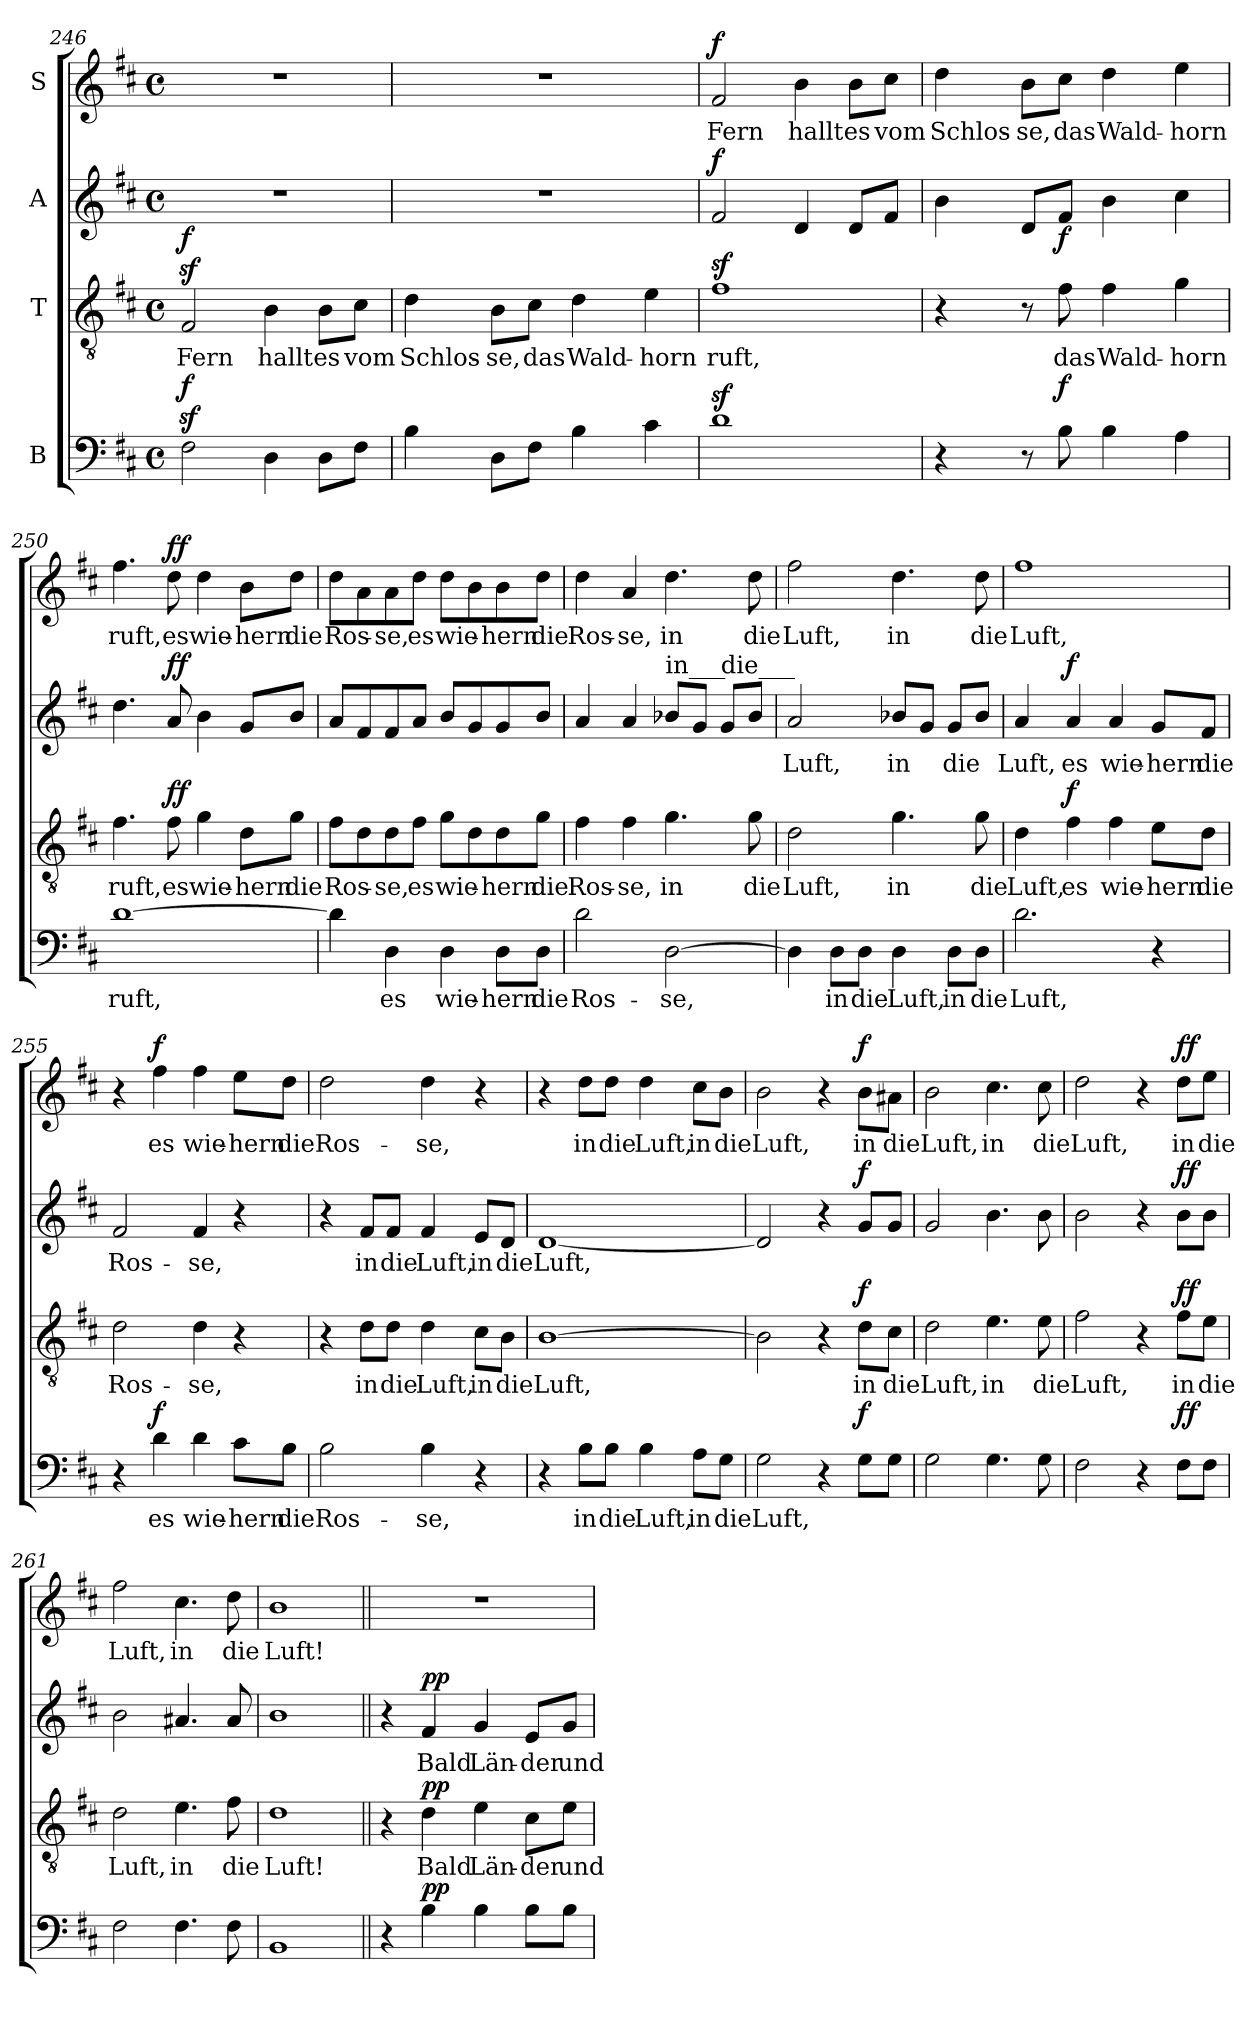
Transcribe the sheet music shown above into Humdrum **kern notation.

**kern	**text	**dynam	**kern	**text	**dynam	**kern	**text	**dynam	**kern	**text	**dynam
*part4	*part4	*part4	*part3	*part3	*part3	*part2	*part2	*part2	*part1	*part1	*part1
*staff4	*staff4	*staff4	*staff3	*staff3	*staff3	*staff2	*staff2	*staff2	*staff1	*staff1	*staff1
*I"B	*	*	*I"T	*	*	*I"A	*	*	*I"S	*	*
!!LO:PB:g=z
*clefF4	*	*	*clefGv2	*	*	*clefG2	*	*	*clefG2	*	*
*k[f#c#]	*	*	*k[f#c#]	*	*	*k[f#c#]	*	*	*k[f#c#]	*	*
*M4/4	*	*	*M4/4	*	*	*M4/4	*	*	*M4/4	*	*
*met(c)	*	*	*met(c)	*	*	*met(c)	*	*	*met(c)	*	*
=246	=246	=246	=246	=246	=246	=246	=246	=246	=246	=246	=246
!	!	!LO:DY:b	!	!LO:LY:b	!LO:DY:b	!	!	!	!	!	!
2F#z<\	.	f	2F#z</	Fern	f	1r	.	.	1r	.	.
!	!	!	!	!LO:LY:b	!	!	!	!	!	!	!
4D\	.	.	4B\	hallt	.	.	.	.	.	.	.
!	!	!	!	!LO:LY:b	!	!	!	!	!	!	!
8D\L	.	.	8B\L	es	.	.	.	.	.	.	.
!	!	!	!	!LO:LY:b	!	!	!	!	!	!	!
8F#\J	.	.	8c#\J	vom	.	.	.	.	.	.	.
=247	=247	=247	=247	=247	=247	=247	=247	=247	=247	=247	=247
!	!	!	!	!LO:LY:b	!	!	!	!	!	!	!
4B\	.	.	4d\	Schlos-	.	1r	.	.	1r	.	.
!	!	!	!	!LO:LY:b	!	!	!	!	!	!	!
8D\L	.	.	8B\L	se,	.	.	.	.	.	.	.
!	!	!	!	!LO:LY:b	!	!	!	!	!	!	!
8F#\J	.	.	8c#\J	das	.	.	.	.	.	.	.
!	!	!	!	!LO:LY:b	!	!	!	!	!	!	!
4B\	.	.	4d\	Wald-	.	.	.	.	.	.	.
!	!	!	!	!LO:LY:b	!	!	!	!	!	!	!
4c#\	.	.	4e\	horn	.	.	.	.	.	.	.
=248	=248	=248	=248	=248	=248	=248	=248	=248	=248	=248	=248
!	!	!	!	!LO:LY:b	!	!	!	!LO:DY:b	!	!LO:LY:b	!LO:DY:b
1dz<	.	.	1f#z<	ruft,	.	2f#/	.	f	2f#/	Fern	f
!	!	!	!	!	!	!	!	!	!	!LO:LY:b	!
.	.	.	.	.	.	4d/	.	.	4b\	hallt	.
!	!	!	!	!	!	!	!	!	!	!LO:LY:b	!
.	.	.	.	.	.	8d/L	.	.	8b\L	es	.
!	!	!	!	!	!	!	!	!	!	!LO:LY:b	!
.	.	.	.	.	.	8f#/J	.	.	8cc#\J	vom	.
=249	=249	=249	=249	=249	=249	=249	=249	=249	=249	=249	=249
!	!	!	!	!	!	!	!	!	!	!LO:LY:b	!
4r	.	.	4r	.	.	4b\	.	.	4dd\	Schlos-	.
!	!	!	!	!	!	!	!	!	!	!LO:LY:b	!
8r	.	.	8r	.	.	8d/L	.	.	8b\L	se,	.
!	!	!LO:DY:b	!	!LO:LY:b	!LO:DY:b	!	!	!	!	!LO:LY:b	!
8B\	.	f	8f#\	das	f	8f#/J	.	.	8cc#\J	das	.
!	!	!	!	!LO:LY:b	!	!	!	!	!	!LO:LY:b	!
4B\	.	.	4f#\	Wald-	.	4b\	.	.	4dd\	Wald-	.
!	!	!	!	!LO:LY:b	!	!	!	!	!	!LO:LY:b	!
4A\	.	.	4g\	horn	.	4cc#\	.	.	4ee\	horn	.
!!LO:LB:g=z
=250	=250	=250	=250	=250	=250	=250	=250	=250	=250	=250	=250
!	!LO:LY:b	!	!	!LO:LY:b	!	!	!	!	!	!LO:LY:b	!
[1d	ruft,	.	4.f#\	ruft,	.	4.dd\	.	.	4.ff#\	ruft,	.
!	!	!	!	!LO:LY:b	!LO:DY:b	!	!	!LO:DY:b	!	!LO:LY:b	!LO:DY:b
.	.	.	8f#\	es	ff	8a/	.	ff	8dd\	es	ff
!	!	!	!	!LO:LY:b	!	!	!	!	!	!LO:LY:b	!
.	.	.	4g\	wie-	.	4b\	.	.	4dd\	wie-	.
!	!	!	!	!LO:LY:b	!	!	!	!	!	!LO:LY:b	!
.	.	.	8d\L	hern	.	8g/L	.	.	8b\L	hern	.
!	!	!	!	!LO:LY:b	!	!	!	!	!	!LO:LY:b	!
.	.	.	8g\J	die	.	8b/J	.	.	8dd\J	die	.
=251	=251	=251	=251	=251	=251	=251	=251	=251	=251	=251	=251
!	!	!	!	!LO:LY:b	!	!	!	!	!	!LO:LY:b	!
4d\]	.	.	8f#\L	Ros-	.	8a/L	.	.	8dd\L	Ros-	.
.	.	.	8d\	.	.	8f#/	.	.	8a\	.	.
!	!LO:LY:b	!	!	!LO:LY:b	!	!	!	!	!	!LO:LY:b	!
4D\	es	.	8d\	se,	.	8f#/	.	.	8a\	se,	.
!	!	!	!	!LO:LY:b	!	!	!	!	!	!LO:LY:b	!
.	.	.	8f#\J	es	.	8a/J	.	.	8dd\J	es	.
!	!LO:LY:b	!	!	!LO:LY:b	!	!	!	!	!	!LO:LY:b	!
4D\	wie-	.	8g\L	wie-	.	8b/L	.	.	8dd\L	wie-	.
.	.	.	8d\	.	.	8g/	.	.	8b\	.	.
!	!LO:LY:b	!	!	!LO:LY:b	!	!	!	!	!	!LO:LY:b	!
8D\L	hern	.	8d\	hern	.	8g/	.	.	8b\	hern	.
!	!LO:LY:b	!	!	!LO:LY:b	!	!	!	!	!	!LO:LY:b	!
8D\J	die	.	8g\J	die	.	8b/J	.	.	8dd\J	die	.
=252	=252	=252	=252	=252	=252	=252	=252	=252	=252	=252	=252
!	!LO:LY:b	!	!	!LO:LY:b	!	!	!	!	!	!LO:LY:b	!
2d\	Ros-	.	4f#\	Ros-	.	4a/	.	.	4dd\	Ros-	.
!	!	!	!	!LO:LY:b	!	!	!	!	!	!LO:LY:b	!
.	.	.	4f#\	se,	.	4a/	.	.	4a/	se,	.
!	!	!	!	!	!	!LO:TX:a:t=in___	!	!	!	!	!
!	!LO:LY:b	!	!	!LO:LY:b	!	!	!	!	!	!LO:LY:b	!
[2D\	se,	.	4.g\	in	.	8b-X/L	.	.	4.dd\	in	.
.	.	.	.	.	.	8g/J	.	.	.	.	.
!	!	!	!	!	!	!LO:TX:a:t=die___	!	!	!	!	!
.	.	.	.	.	.	8g/L	.	.	.	.	.
!	!	!	!	!LO:LY:b	!	!	!	!	!	!LO:LY:b	!
.	.	.	8g\	die	.	8b-/J	.	.	8dd\	die	.
!!LO:LB:g=z
=253	=253	=253	=253	=253	=253	=253	=253	=253	=253	=253	=253
!	!	!	!	!LO:LY:b	!	!	!LO:LY:b	!	!	!LO:LY:b	!
4D\]	.	.	2d\	Luft,	.	2a/	Luft,	.	2ff#\	Luft,	.
!	!LO:LY:b	!	!	!	!	!	!	!	!	!	!
8D\L	in	.	.	.	.	.	.	.	.	.	.
!	!LO:LY:b	!	!	!	!	!	!	!	!	!	!
8D\J	die	.	.	.	.	.	.	.	.	.	.
!	!LO:LY:b	!	!	!LO:LY:b	!	!	!LO:LY:b	!	!	!LO:LY:b	!
4D\	Luft,	.	4.g\	in	.	8b-X/L	in	.	4.dd\	in	.
.	.	.	.	.	.	8g/J	.	.	.	.	.
!	!LO:LY:b	!	!	!	!	!	!LO:LY:b	!	!	!	!
8D\L	in	.	.	.	.	8g/L	die	.	.	.	.
!	!LO:LY:b	!	!	!LO:LY:b	!	!	!	!	!	!LO:LY:b	!
8D\J	die	.	8g\	die	.	8b-/J	.	.	8dd\	die	.
=254	=254	=254	=254	=254	=254	=254	=254	=254	=254	=254	=254
!	!LO:LY:b	!	!	!LO:LY:b	!	!	!LO:LY:b	!	!	!LO:LY:b	!
2.d\	Luft,	.	4d\	Luft,	.	4a/	Luft,	.	1ff#	Luft,	.
!	!	!	!	!LO:LY:b	!LO:DY:b	!	!LO:LY:b	!LO:DY:b	!	!	!
.	.	.	4f#\	es	f	4a/	es	f	.	.	.
!	!	!	!	!LO:LY:b	!	!	!LO:LY:b	!	!	!	!
.	.	.	4f#\	wie-	.	4a/	wie-	.	.	.	.
!	!	!	!	!LO:LY:b	!	!	!LO:LY:b	!	!	!	!
4r	.	.	8e\L	hern	.	8g/L	hern	.	.	.	.
!	!	!	!	!LO:LY:b	!	!	!LO:LY:b	!	!	!	!
.	.	.	8d\J	die	.	8f#/J	die	.	.	.	.
=255	=255	=255	=255	=255	=255	=255	=255	=255	=255	=255	=255
!	!	!	!	!LO:LY:b	!	!	!LO:LY:b	!	!	!	!
4r	.	.	2d\	Ros-	.	2f#/	Ros-	.	4r	.	.
!	!LO:LY:b	!LO:DY:b	!	!	!	!	!	!	!	!LO:LY:b	!LO:DY:b
4d\	es	f	.	.	.	.	.	.	4ff#\	es	f
!	!LO:LY:b	!	!	!LO:LY:b	!	!	!LO:LY:b	!	!	!LO:LY:b	!
4d\	wie-	.	4d\	se,	.	4f#/	se,	.	4ff#\	wie-	.
!	!LO:LY:b	!	!	!	!	!	!	!	!	!LO:LY:b	!
8c#\L	hern	.	4r	.	.	4r	.	.	8ee\L	hern	.
!	!LO:LY:b	!	!	!	!	!	!	!	!	!LO:LY:b	!
8B\J	die	.	.	.	.	.	.	.	8dd\J	die	.
=256	=256	=256	=256	=256	=256	=256	=256	=256	=256	=256	=256
!	!LO:LY:b	!	!	!	!	!	!	!	!	!LO:LY:b	!
2B\	Ros-	.	4r	.	.	4r	.	.	2dd\	Ros-	.
!	!	!	!	!LO:LY:b	!	!	!LO:LY:b	!	!	!	!
.	.	.	8d\L	in	.	8f#/L	in	.	.	.	.
!	!	!	!	!LO:LY:b	!	!	!LO:LY:b	!	!	!	!
.	.	.	8d\J	die	.	8f#/J	die	.	.	.	.
!	!LO:LY:b	!	!	!LO:LY:b	!	!	!LO:LY:b	!	!	!LO:LY:b	!
4B\	se,	.	4d\	Luft,	.	4f#/	Luft,	.	4dd\	se,	.
!	!	!	!	!LO:LY:b	!	!	!LO:LY:b	!	!	!	!
4r	.	.	8c#\L	in	.	8e/L	in	.	4r	.	.
!	!	!	!	!LO:LY:b	!	!	!LO:LY:b	!	!	!	!
.	.	.	8B\J	die	.	8d/J	die	.	.	.	.
!!LO:PB:g=z
=257	=257	=257	=257	=257	=257	=257	=257	=257	=257	=257	=257
!	!	!	!	!LO:LY:b	!	!	!LO:LY:b	!	!	!	!
4r	.	.	[1B	Luft,	.	[1d	Luft,	.	4r	.	.
!	!LO:LY:b	!	!	!	!	!	!	!	!	!LO:LY:b	!
8B\L	in	.	.	.	.	.	.	.	8dd\L	in	.
!	!LO:LY:b	!	!	!	!	!	!	!	!	!LO:LY:b	!
8B\J	die	.	.	.	.	.	.	.	8dd\J	die	.
!	!LO:LY:b	!	!	!	!	!	!	!	!	!LO:LY:b	!
4B\	Luft,	.	.	.	.	.	.	.	4dd\	Luft,	.
!	!LO:LY:b	!	!	!	!	!	!	!	!	!LO:LY:b	!
8A\L	in	.	.	.	.	.	.	.	8cc#\L	in	.
!	!LO:LY:b	!	!	!	!	!	!	!	!	!LO:LY:b	!
8G\J	die	.	.	.	.	.	.	.	8b\J	die	.
=258	=258	=258	=258	=258	=258	=258	=258	=258	=258	=258	=258
!	!LO:LY:b	!	!	!	!	!	!	!	!	!LO:LY:b	!
2G\	Luft,	.	2B\]	.	.	2d/]	.	.	2b\	Luft,	.
4r	.	.	4r	.	.	4r	.	.	4r	.	.
!	!	!LO:DY:b	!	!LO:LY:b	!LO:DY:b	!	!	!LO:DY:b	!	!LO:LY:b	!LO:DY:b
8G\L	.	f	8d\L	in	f	8g/L	.	f	8b\L	in	f
!	!	!	!	!LO:LY:b	!	!	!	!	!	!LO:LY:b	!
8G\J	.	.	8c#\J	die	.	8g/J	.	.	8a#X\J	die	.
=259	=259	=259	=259	=259	=259	=259	=259	=259	=259	=259	=259
!	!	!	!	!LO:LY:b	!	!	!	!	!	!LO:LY:b	!
2G\	.	.	2d\	Luft,	.	2g/	.	.	2b\	Luft,	.
!	!	!	!	!LO:LY:b	!	!	!	!	!	!LO:LY:b	!
4.G\	.	.	4.e\	in	.	4.b\	.	.	4.cc#\	in	.
!	!	!	!	!LO:LY:b	!	!	!	!	!	!LO:LY:b	!
8G\	.	.	8e\	die	.	8b\	.	.	8cc#\	die	.
=260	=260	=260	=260	=260	=260	=260	=260	=260	=260	=260	=260
!	!	!	!	!LO:LY:b	!	!	!	!	!	!LO:LY:b	!
2F#\	.	.	2f#\	Luft,	.	2b\	.	.	2dd\	Luft,	.
4r	.	.	4r	.	.	4r	.	.	4r	.	.
!	!	!LO:DY:b	!	!LO:LY:b	!LO:DY:b	!	!	!LO:DY:b	!	!LO:LY:b	!LO:DY:b
8F#\L	.	ff	8f#\L	in	ff	8b\L	.	ff	8dd\L	in	ff
!	!	!	!	!LO:LY:b	!	!	!	!	!	!LO:LY:b	!
8F#\J	.	.	8e\J	die	.	8b\J	.	.	8ee\J	die	.
=261	=261	=261	=261	=261	=261	=261	=261	=261	=261	=261	=261
!	!	!	!	!LO:LY:b	!	!	!	!	!	!LO:LY:b	!
2F#\	.	.	2d\	Luft,	.	2b\	.	.	2ff#\	Luft,	.
!	!	!	!	!LO:LY:b	!	!	!	!	!	!LO:LY:b	!
4.F#\	.	.	4.e\	in	.	4.a#X/	.	.	4.cc#\	in	.
!	!	!	!	!LO:LY:b	!	!	!	!	!	!LO:LY:b	!
8F#\	.	.	8f#\	die	.	8a#/	.	.	8dd\	die	.
=262	=262	=262	=262	=262	=262	=262	=262	=262	=262	=262	=262
!	!	!	!	!LO:LY:b	!	!	!	!	!	!LO:LY:b	!
1BB	.	.	1d	Luft!	.	1b	.	.	1b	Luft!	.
!!LO:PB:g=z
=263||	=263||	=263||	=263||	=263||	=263||	=263||	=263||	=263||	=263||	=263||	=263||
4r	.	.	4r	.	.	4r	.	.	1r	.	.
!	!	!LO:DY:b	!	!LO:LY:b	!LO:DY:b	!	!LO:LY:b	!LO:DY:b	!	!	!
4B\	.	pp	4d\	Bald	pp	4f#/	Bald	pp	.	.	.
!	!	!	!	!LO:LY:b	!	!	!LO:LY:b	!	!	!	!
4B\	.	.	4e\	Län-	.	4g/	Län-	.	.	.	.
!	!	!	!	!LO:LY:b	!	!	!LO:LY:b	!	!	!	!
8B\L	.	.	8c#\L	der	.	8e/L	der	.	.	.	.
!	!	!	!	!LO:LY:b	!	!	!LO:LY:b	!	!	!	!
8B\J	.	.	8e\J	und	.	8g/J	und	.	.	.	.
=	=	=	=	=	=	=	=	=	=	=	=
*-	*-	*-	*-	*-	*-	*-	*-	*-	*-	*-	*-
